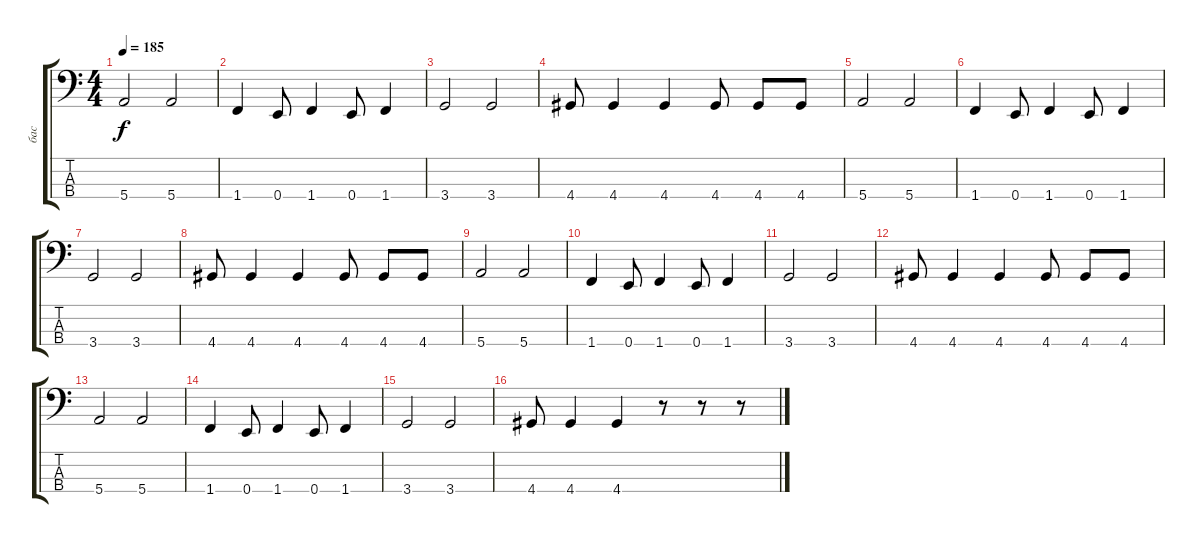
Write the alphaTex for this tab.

\track ("бас" "бас") {instrument electricbasspick}
\staff {score tabs}
\tuning (G2 D2 A1 E1) {hide}
\ts (4 4)
\tempo 185
\clef f4
\ks c
5.4.2{dy f} 5.4.2 |
1.4.4 0.4.8 1.4.4 0.4.8 1.4.4 |
3.4.2 3.4.2 |
4.4.8 4.4.4 4.4.4 4.4.8 4.4.8 4.4.8 |
5.4.2 5.4.2 |
1.4.4 0.4.8 1.4.4 0.4.8 1.4.4 |
3.4.2 3.4.2 |
4.4.8 4.4.4 4.4.4 4.4.8 4.4.8 4.4.8 |
5.4.2 5.4.2 |
1.4.4 0.4.8 1.4.4 0.4.8 1.4.4 |
3.4.2 3.4.2 |
4.4.8 4.4.4 4.4.4 4.4.8 4.4.8 4.4.8 |
5.4.2 5.4.2 |
1.4.4 0.4.8 1.4.4 0.4.8 1.4.4 |
3.4.2 3.4.2 |
4.4.8 4.4.4 4.4.4 r.8 r.8 r.8
